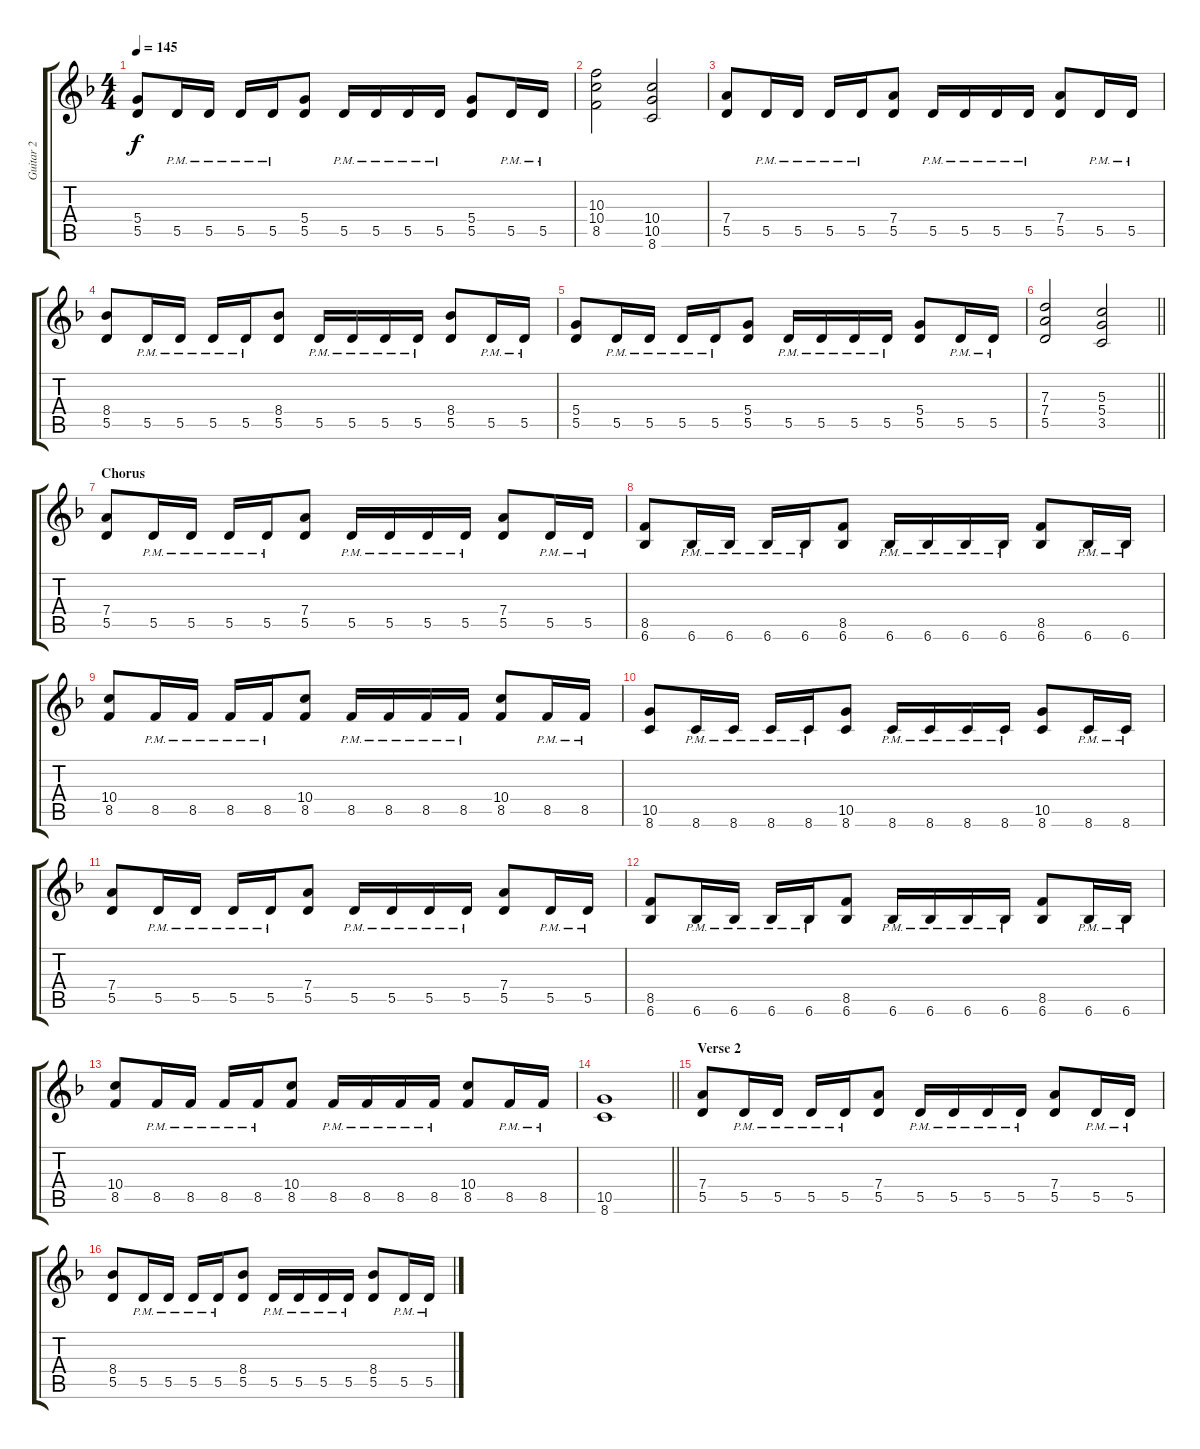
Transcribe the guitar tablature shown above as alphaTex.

\track ("Guitar 2" "Guitar 2") {instrument distortionguitar}
\staff {score tabs}
\tuning (E4 B3 G3 D3 A2 E2) {hide}
\ts (4 4)
\tempo 145
\clef g2
\ks f
(5.4 5.5).8{dy f} 5.5{pm}.16 5.5{pm}.16 5.5{pm}.16 5.5{pm}.16 (5.4 5.5).8 5.5{pm}.16 5.5{pm}.16 5.5{pm}.16 5.5{pm}.16 (5.4 5.5).8 5.5{pm}.16 5.5{pm}.16 |
(10.3 10.4 8.5).2 (10.4 10.5 8.6).2 |
(7.4 5.5).8 5.5{pm}.16 5.5{pm}.16 5.5{pm}.16 5.5{pm}.16 (7.4 5.5).8 5.5{pm}.16 5.5{pm}.16 5.5{pm}.16 5.5{pm}.16 (7.4 5.5).8 5.5{pm}.16 5.5{pm}.16 |
(8.4 5.5).8 5.5{pm}.16 5.5{pm}.16 5.5{pm}.16 5.5{pm}.16 (8.4 5.5).8 5.5{pm}.16 5.5{pm}.16 5.5{pm}.16 5.5{pm}.16 (8.4 5.5).8 5.5{pm}.16 5.5{pm}.16 |
(5.4 5.5).8 5.5{pm}.16 5.5{pm}.16 5.5{pm}.16 5.5{pm}.16 (5.4 5.5).8 5.5{pm}.16 5.5{pm}.16 5.5{pm}.16 5.5{pm}.16 (5.4 5.5).8 5.5{pm}.16 5.5{pm}.16 |
\barLineRight lightlight
(7.3 7.4 5.5).2 (5.3 5.4 3.5).2 |
\section ("" "Chorus")
(7.4 5.5).8 5.5{pm}.16 5.5{pm}.16 5.5{pm}.16 5.5{pm}.16 (7.4 5.5).8 5.5{pm}.16 5.5{pm}.16 5.5{pm}.16 5.5{pm}.16 (7.4 5.5).8 5.5{pm}.16 5.5{pm}.16 |
(8.5 6.6).8 6.6{pm}.16 6.6{pm}.16 6.6{pm}.16 6.6{pm}.16 (8.5 6.6).8 6.6{pm}.16 6.6{pm}.16 6.6{pm}.16 6.6{pm}.16 (8.5 6.6).8 6.6{pm}.16 6.6{pm}.16 |
(10.4 8.5).8 8.5{pm}.16 8.5{pm}.16 8.5{pm}.16 8.5{pm}.16 (10.4 8.5).8 8.5{pm}.16 8.5{pm}.16 8.5{pm}.16 8.5{pm}.16 (10.4 8.5).8 8.5{pm}.16 8.5{pm}.16 |
(10.5 8.6).8 8.6{pm}.16 8.6{pm}.16 8.6{pm}.16 8.6{pm}.16 (10.5 8.6).8 8.6{pm}.16 8.6{pm}.16 8.6{pm}.16 8.6{pm}.16 (10.5 8.6).8 8.6{pm}.16 8.6{pm}.16 |
(7.4 5.5).8 5.5{pm}.16 5.5{pm}.16 5.5{pm}.16 5.5{pm}.16 (7.4 5.5).8 5.5{pm}.16 5.5{pm}.16 5.5{pm}.16 5.5{pm}.16 (7.4 5.5).8 5.5{pm}.16 5.5{pm}.16 |
(8.5 6.6).8 6.6{pm}.16 6.6{pm}.16 6.6{pm}.16 6.6{pm}.16 (8.5 6.6).8 6.6{pm}.16 6.6{pm}.16 6.6{pm}.16 6.6{pm}.16 (8.5 6.6).8 6.6{pm}.16 6.6{pm}.16 |
(10.4 8.5).8 8.5{pm}.16 8.5{pm}.16 8.5{pm}.16 8.5{pm}.16 (10.4 8.5).8 8.5{pm}.16 8.5{pm}.16 8.5{pm}.16 8.5{pm}.16 (10.4 8.5).8 8.5{pm}.16 8.5{pm}.16 |
\barLineRight lightlight
(10.5 8.6).1 |
\section ("" "Verse 2")
(7.4 5.5).8 5.5{pm}.16 5.5{pm}.16 5.5{pm}.16 5.5{pm}.16 (7.4 5.5).8 5.5{pm}.16 5.5{pm}.16 5.5{pm}.16 5.5{pm}.16 (7.4 5.5).8 5.5{pm}.16 5.5{pm}.16 |
(8.4 5.5).8 5.5{pm}.16 5.5{pm}.16 5.5{pm}.16 5.5{pm}.16 (8.4 5.5).8 5.5{pm}.16 5.5{pm}.16 5.5{pm}.16 5.5{pm}.16 (8.4 5.5).8 5.5{pm}.16 5.5{pm}.16
